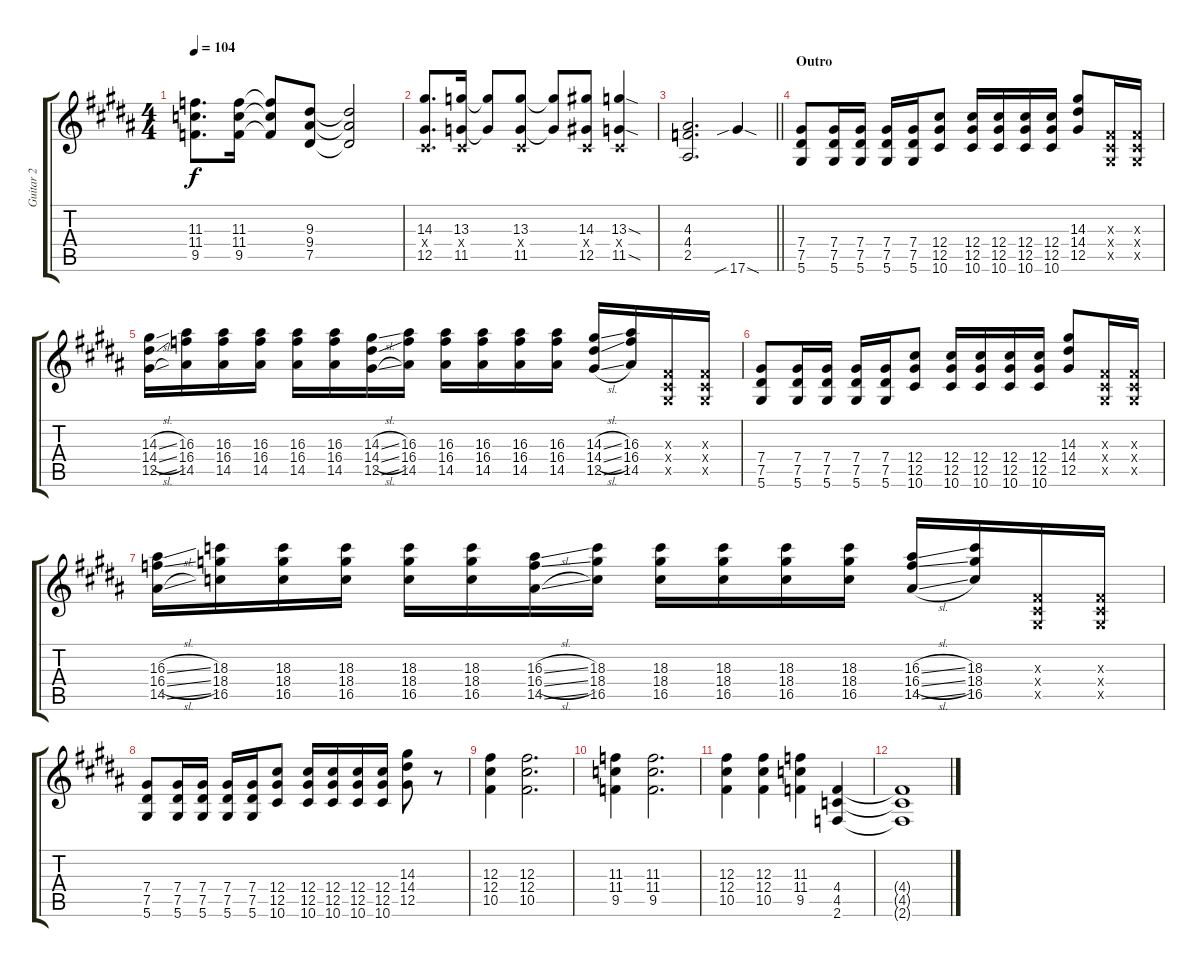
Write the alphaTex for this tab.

\track ("Guitar 2" "Guitar 2") {instrument distortionguitar}
\staff {score tabs}
\tuning (Eb4 Bb3 Gb3 Db3 Ab2 Eb2) {hide}
\ts (4 4)
\tempo 104
\clef g2
\ks b
(11.3 11.4 9.5).8{d dy f} (11.3 11.4 9.5).16 (11.3{t} 11.4{t} 9.5{t}).8 (9.3 9.4 7.5).8 (9.3{t} 9.4{t} 7.5{t}).2 |
(14.3 0.4{x} 12.5).8{d} (13.3 0.4{x} 11.5).16 (13.3{t} 11.5{t}).8 (13.3 0.4{x} 11.5).8 (13.3{t} 11.5{t}).8 (14.3 0.4{x} 12.5).8 (13.3{sod} 0.4{x} 11.5{sod}).4 |
\barLineRight lightlight
(4.3 4.4 2.5).2{d} 17.6{sib sod}.4 |
\section ("" "Outro")
(7.4 7.5 5.6).8 (7.4 7.5 5.6).16 (7.4 7.5 5.6).16 (7.4 7.5 5.6).16 (7.4 7.5 5.6).16 (12.4 12.5 10.6).8 (12.4 12.5 10.6).16 (12.4 12.5 10.6).16 (12.4 12.5 10.6).16 (12.4 12.5 10.6).16 (14.3 14.4 12.5).8 (0.3{x} 0.4{x} 0.5{x}).16 (0.3{x} 0.4{x} 0.5{x}).16 |
(14.3{sl} 14.4{sl} 12.5{sl}).16 (16.3 16.4 14.5).16 (16.3 16.4 14.5).16 (16.3 16.4 14.5).16 (16.3 16.4 14.5).16 (16.3 16.4 14.5).16 (14.3{sl} 14.4{sl} 12.5{sl}).16 (16.3 16.4 14.5).16 (16.3 16.4 14.5).16 (16.3 16.4 14.5).16 (16.3 16.4 14.5).16 (16.3 16.4 14.5).16 (14.3{sl} 14.4{sl} 12.5{sl}).16 (16.3 16.4 14.5).16 (0.3{x} 0.4{x} 0.5{x}).16 (0.3{x} 0.4{x} 0.5{x}).16 |
(7.4 7.5 5.6).8 (7.4 7.5 5.6).16 (7.4 7.5 5.6).16 (7.4 7.5 5.6).16 (7.4 7.5 5.6).16 (12.4 12.5 10.6).8 (12.4 12.5 10.6).16 (12.4 12.5 10.6).16 (12.4 12.5 10.6).16 (12.4 12.5 10.6).16 (14.3 14.4 12.5).8 (0.3{x} 0.4{x} 0.5{x}).16 (0.3{x} 0.4{x} 0.5{x}).16 |
(16.3{sl} 16.4{sl} 14.5{sl}).16 (18.3 18.4 16.5).16 (18.3 18.4 16.5).16 (18.3 18.4 16.5).16 (18.3 18.4 16.5).16 (18.3 18.4 16.5).16 (16.3{sl} 16.4{sl} 14.5{sl}).16 (18.3 18.4 16.5).16 (18.3 18.4 16.5).16 (18.3 18.4 16.5).16 (18.3 18.4 16.5).16 (18.3 18.4 16.5).16 (16.3{sl} 16.4{sl} 14.5{sl}).16 (18.3 18.4 16.5).16 (0.3{x} 0.4{x} 0.5{x}).16 (0.3{x} 0.4{x} 0.5{x}).16 |
(7.4 7.5 5.6).8 (7.4 7.5 5.6).16 (7.4 7.5 5.6).16 (7.4 7.5 5.6).16 (7.4 7.5 5.6).16 (12.4 12.5 10.6).8 (12.4 12.5 10.6).16 (12.4 12.5 10.6).16 (12.4 12.5 10.6).16 (12.4 12.5 10.6).16 (14.3 14.4 12.5).8 r.8 |
(12.3 12.4 10.5).4 (12.3 12.4 10.5).2{d} |
(11.3 11.4 9.5).4 (11.3 11.4 9.5).2{d} |
(12.3 12.4 10.5).4 (12.3 12.4 10.5).4 (11.3 11.4 9.5).4 (4.4 4.5 2.6).4 |
(4.4{t} 4.5{t} 2.6{t}).1{volume 0}
